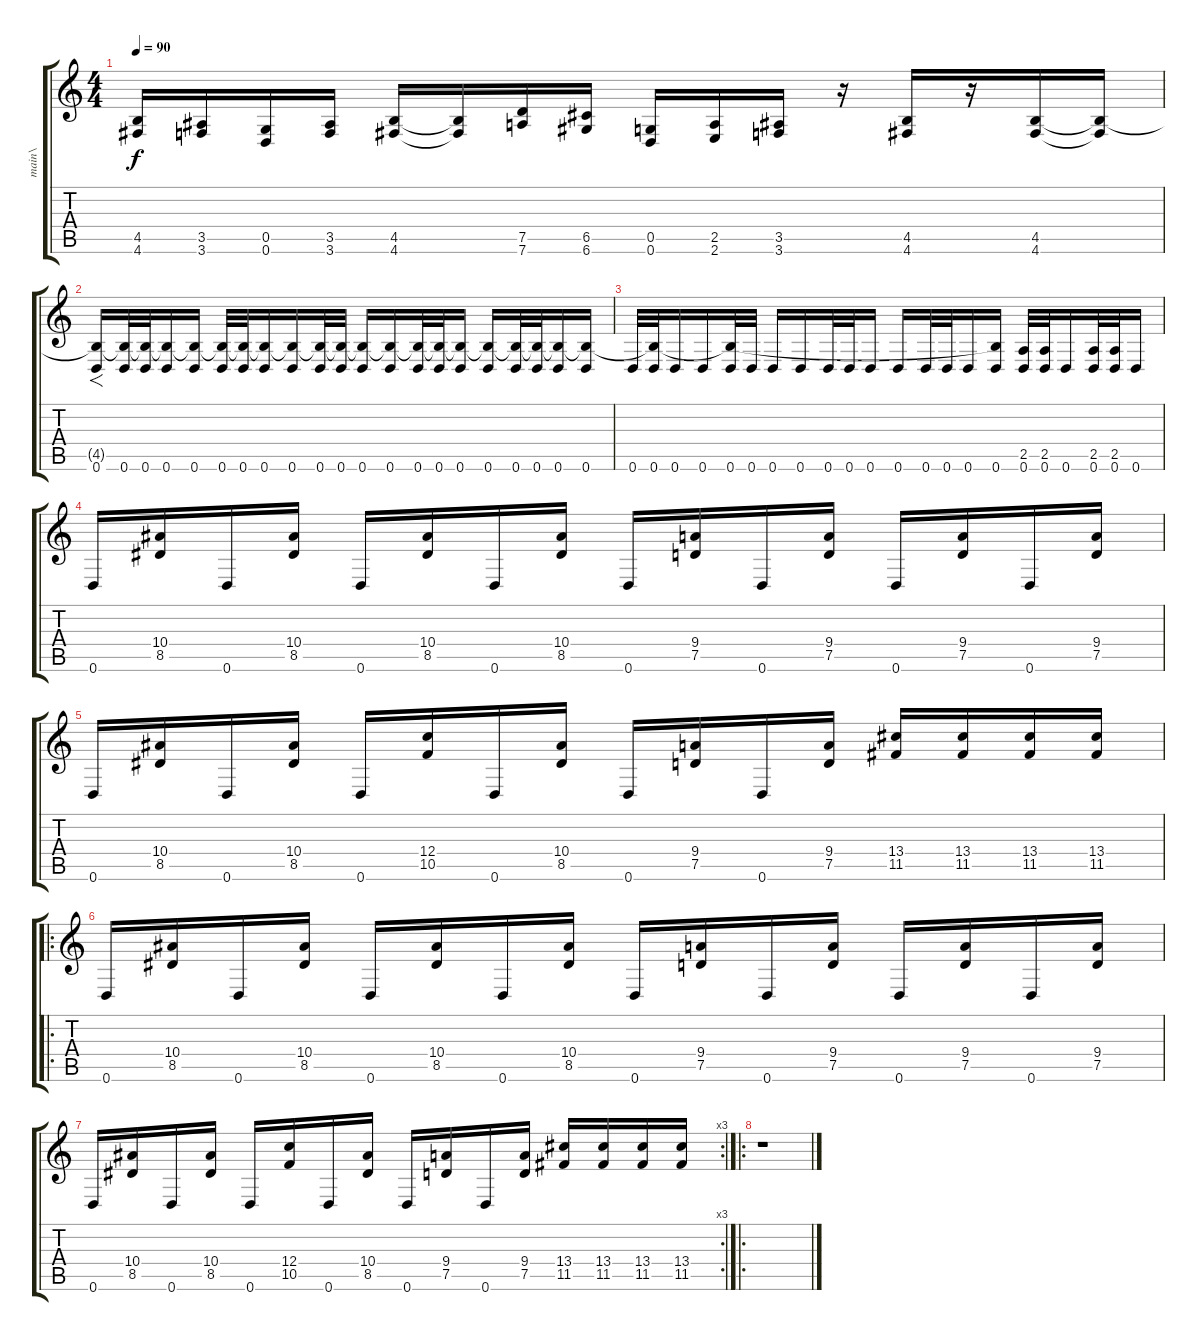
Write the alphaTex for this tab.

\track ("main\\" "main\\") {instrument distortionguitar}
\staff {score tabs}
\tuning (D4 A3 F3 C3 G2 D2) {hide}
\ts (4 4)
\tempo 90
\clef g2
\ks c
(4.5 4.6).16{dy f} (3.5 3.6).16 (0.5 0.6).16 (3.5 3.6).16 (4.5 4.6).16 (4.5{t} 4.6{t}).16 (7.5 7.6).16 (6.5 6.6).16 (0.5 0.6).16 (2.5 2.6).16 (3.5 3.6).16 r.16 (4.5 4.6).16 r.16 (4.5 4.6).16 (4.5{t} 4.6{t}).16 |
(4.5{t} 0.6).16{f volume 5} (4.5{t} 0.6).32 (4.5{t} 0.6).32 (4.5{t} 0.6).16{volume 6} (4.5{t} 0.6).16 (4.5{t} 0.6).32{volume 7} (4.5{t} 0.6).32 (4.5{t} 0.6).16 (4.5{t} 0.6).16{volume 8} (4.5{t} 0.6).32 (4.5{t} 0.6).32 (4.5{t} 0.6).16{volume 9} (4.5{t} 0.6).16 (4.5{t} 0.6).32{volume 10} (4.5{t} 0.6).32 (4.5{t} 0.6).16 (4.5{t} 0.6).16{volume 12} (4.5{t} 0.6).32 (4.5{t} 0.6).32 (4.5{t} 0.6).16{volume 14} (4.5{t} 0.6).16 |
0.6.32 (4.5{t} 0.6).32 0.6.16 0.6.16 (4.5{t} 0.6).32 0.6.32 0.6.16 0.6.16 0.6.32 0.6.32 0.6.16 0.6.16 0.6.32 0.6.32 0.6.16 (4.5{t} 0.6).16 (2.5 0.6).32 (2.5 0.6).32 0.6.16 (2.5 0.6).32 (2.5 0.6).32 0.6.16 |
0.6.16 (10.4 8.5).16 0.6.16 (10.4 8.5).16 0.6.16 (10.4 8.5).16 0.6.16 (10.4 8.5).16 0.6.16 (9.4 7.5).16 0.6.16 (9.4 7.5).16 0.6.16 (9.4 7.5).16 0.6.16 (9.4 7.5).16 |
0.6.16 (10.4 8.5).16 0.6.16 (10.4 8.5).16 0.6.16 (12.4 10.5).16 0.6.16 (10.4 8.5).16 0.6.16 (9.4 7.5).16 0.6.16 (9.4 7.5).16 (13.4 11.5).16 (13.4 11.5).16 (13.4 11.5).16 (13.4 11.5).16 |
\ro
0.6.16 (10.4 8.5).16 0.6.16 (10.4 8.5).16 0.6.16 (10.4 8.5).16 0.6.16 (10.4 8.5).16 0.6.16 (9.4 7.5).16 0.6.16 (9.4 7.5).16 0.6.16 (9.4 7.5).16 0.6.16 (9.4 7.5).16 |
\rc 3
0.6.16 (10.4 8.5).16 0.6.16 (10.4 8.5).16 0.6.16 (12.4 10.5).16 0.6.16 (10.4 8.5).16 0.6.16 (9.4 7.5).16 0.6.16 (9.4 7.5).16 (13.4 11.5).16 (13.4 11.5).16 (13.4 11.5).16 (13.4 11.5).16 |
\ro
r.1
